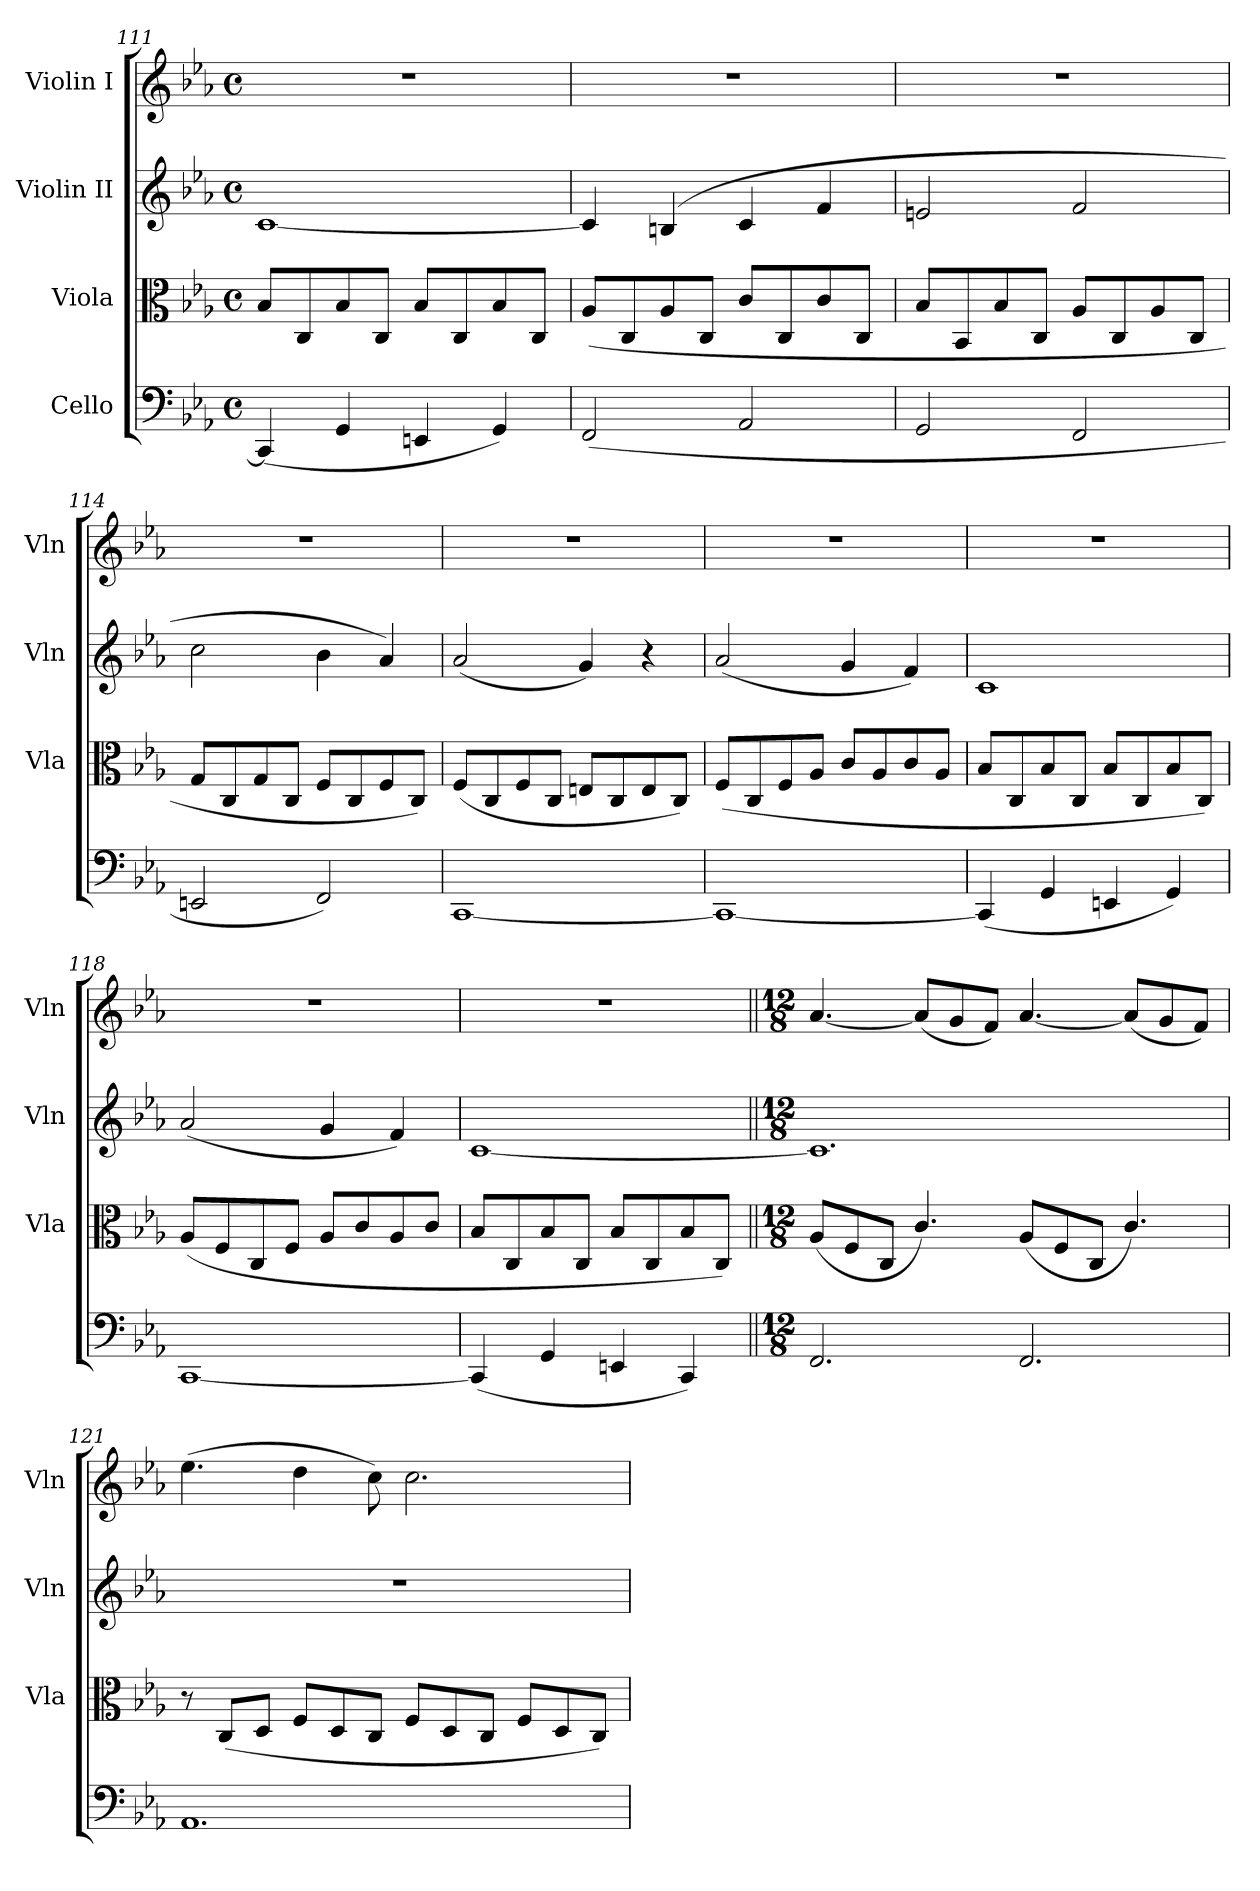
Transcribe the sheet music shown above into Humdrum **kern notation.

**kern	**kern	**kern	**kern
*part4	*part3	*part2	*part1
*staff4	*staff3	*staff2	*staff1
*I"Cello	*I"Viola	*I"Violin II	*I"Violin I
*	*I'Vla	*I'Vln	*I'Vln
*clefF4	*clefC3	*clefG2	*clefG2
*k[b-e-a-]	*k[b-e-a-]	*k[b-e-a-]	*k[b-e-a-]
*M4/4	*M4/4	*M4/4	*M4/4
*met(c)	*met(c)	*met(c)	*met(c)
=111	=111	=111	=111
(<4CC/]	8B-/L	[1c	1r
.	8C/	.	.
4GG/	8B-/	.	.
.	8C/J	.	.
4EEn/	8B-/L	.	.
.	8C/	.	.
4GG/)	8B-/	.	.
.	8C/J	.	.
=112	=112	=112	=112
(>2FF/	(>8A-/L	4c/]	1r
.	8C/	.	.
.	8A-/	(>4Bn/	.
.	8C/J	.	.
2AA-/	8c/L	4c/	.
.	8C/	.	.
.	8c/	4f/	.
.	8C/J	.	.
=113	=113	=113	=113
2GG/	8B-/L	2en/	1r
.	8BB-/	.	.
.	8B-/	.	.
.	8C/J	.	.
2FF/	8A-/L	2f/	.
.	8C/	.	.
.	8A-/	.	.
.	8C/J	.	.
=114	=114	=114	=114
2EEn/	8G/L	2cc\	1r
.	8C/	.	.
.	8G/	.	.
.	8C/J	.	.
2FF/)	8F/L	4b-\	.
.	8C/	.	.
.	8F/	4a-/)	.
.	8C/J)	.	.
=115	=115	=115	=115
[1CC	(<8F/L	(<2a-/	1r
.	8C/	.	.
.	8F/	.	.
.	8C/J	.	.
.	8En/L	4g/)	.
.	8C/	.	.
.	8E/	4r	.
.	8C/J)	.	.
!!LO:LB:g=z
=116	=116	=116	=116
1CC_	(>8F/L	(<2a-/	1r
.	8C/	.	.
.	8F/	.	.
.	8A-/J	.	.
.	8c/L	4g/	.
.	8A-/	.	.
.	8c/	4f/)	.
.	8A-/J	.	.
=117	=117	=117	=117
(<4CC/]	8B-/L	1c	1r
.	8C/	.	.
4GG/	8B-/	.	.
.	8C/J	.	.
4EEn/	8B-/L	.	.
.	8C/	.	.
4GG/)	8B-/	.	.
.	8C/J)	.	.
=118	=118	=118	=118
[1CC	(>8A-/L	(<2a-/	1r
.	8F/	.	.
.	8C/	.	.
.	8F/J	.	.
.	8A-/L	4g/	.
.	8c/	.	.
.	8A-/	4f/)	.
.	8c/J	.	.
=119	=119	=119	=119
(<4CC/]	8B-/L	[1c	1r
.	8C/	.	.
4GG/	8B-/	.	.
.	8C/J	.	.
4EEn/	8B-/L	.	.
.	8C/	.	.
4CC/)	8B-/	.	.
.	8C/J)	.	.
=120||	=120||	=120||	=120||
*M12/8	*M12/8	*M12/8	*M12/8
2.FF/	(<8A-/L	1.c]	[4.a-/
.	8F/	.	.
.	8C/J	.	.
.	4.c/)	.	(<8a-/L]
.	.	.	8g/
.	.	.	8f/J)
2.FF/	(<8A-/L	.	[4.a-/
.	8F/	.	.
.	8C/J	.	.
.	4.c/)	.	(<8a-/L]
.	.	.	8g/
.	.	.	8f/J)
=121	=121	=121	=121
1.AA-	8r	1.r	(>4.ee-\
.	(<8C/L	.	.
.	8D/J	.	.
.	8F/L	.	4dd\
.	8D/	.	.
.	8C/J	.	8cc\)
.	8F/L	.	2.cc\
.	8D/	.	.
.	8C/J	.	.
.	8F/L	.	.
.	8D/	.	.
.	8C/J)	.	.
=	=	=	=
*-	*-	*-	*-
